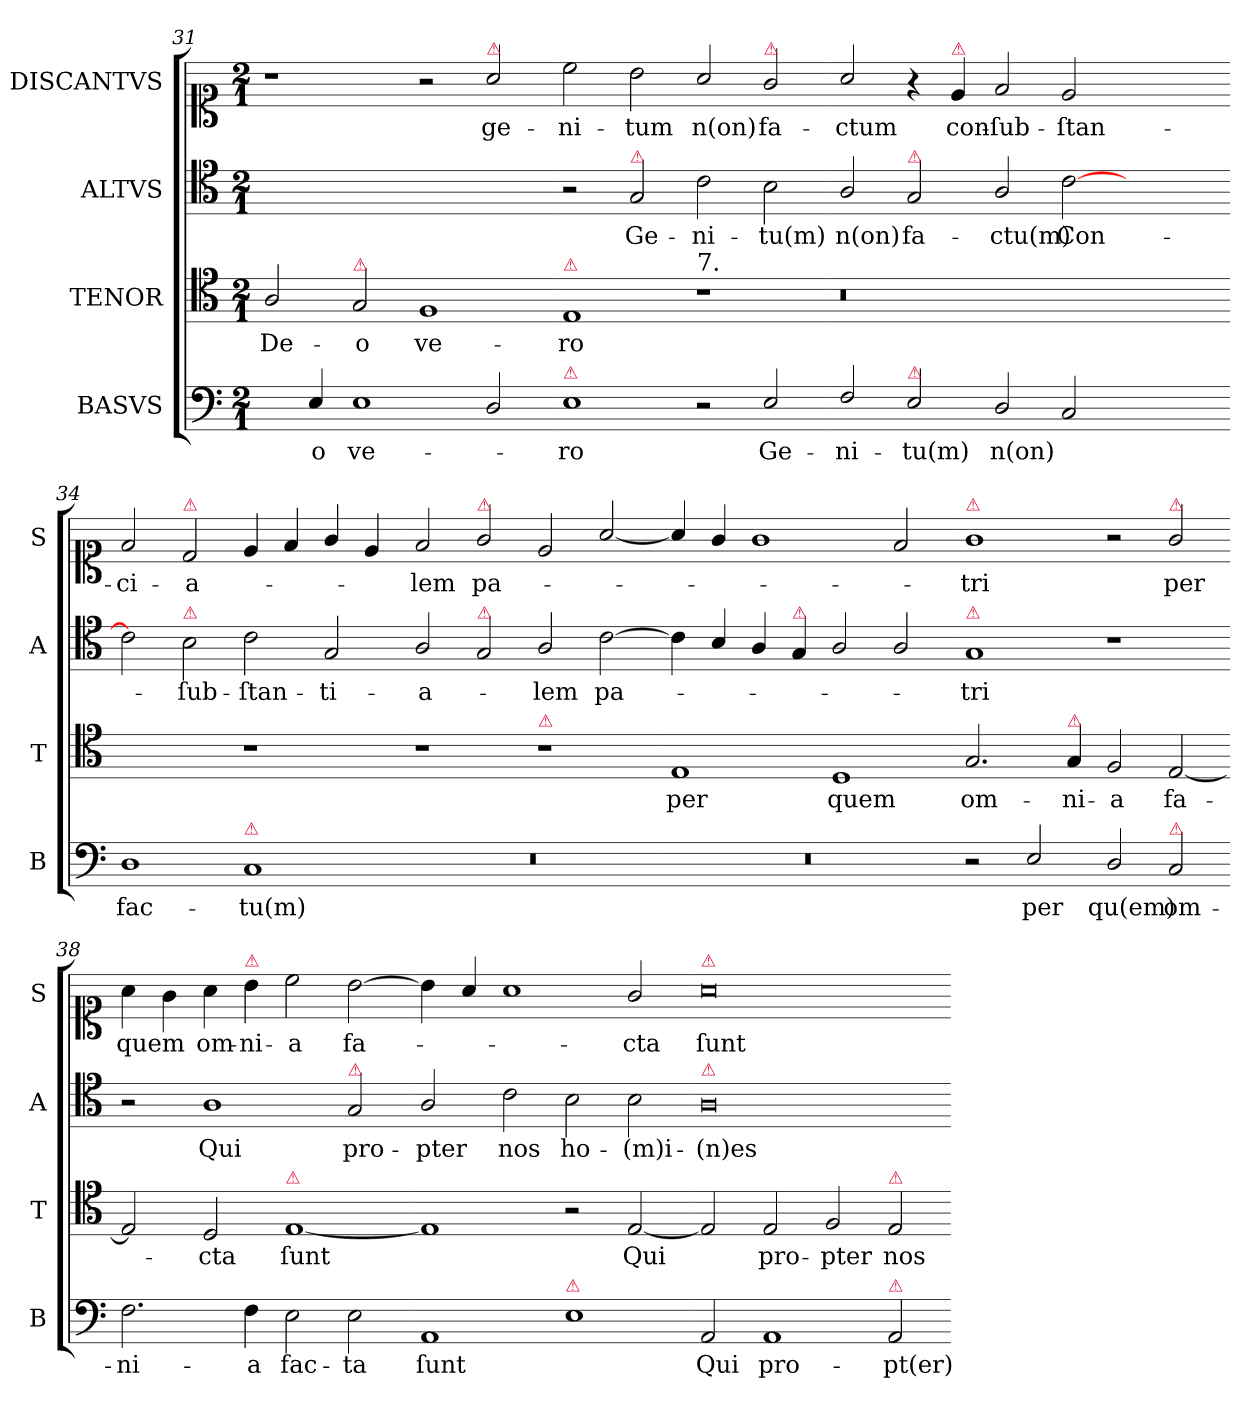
**kern	**text	**kern	**text	**kern	**text	**kern	**text
*part4	*part4	*part3	*part3	*part2	*part2	*part1	*part1
*staff4	*staff4	*staff3	*staff3	*staff2	*staff2	*staff1	*staff1
*I"BASVS	*	*I"TENOR	*	*I"ALTVS	*	*I"DISCANTVS	*
*I'B	*	*I'T	*	*I'A	*	*I'S	*
*clefF4	*	*clefC4	*	*clefC4	*	*clefC1	*
*k[]	*	*k[]	*	*k[]	*	*k[]	*
*a:	*	*a:	*	*a:	*	*a:	*
*M2/1	*	*M2/1	*	*M2/1	*	*M2/1	*
=31	=31	=31	=31	=31	=31	=31	=31
4ryy	.	2A/	De-	0ryy	.	1r	.
4E/	-o	.	.	.	.	.	.
!	!	!LO:TX:a:color=crimson:t=⚠	!	!	!	!	!
1E	ve-	2G/	-o	.	.	.	.
.	.	1F	ve-	.	.	2r	.
!	!	!	!	!	!	!LO:TX:a:color=crimson:t=⚠	!
2D/	.	.	.	.	.	2a/	ge-
=32-	=32-	=32-	=32-	=32-	=32-	=32-	=32-
!	!	!LO:TX:a:color=crimson:t=⚠	!	!	!	!	!
!LO:TX:a:color=crimson:t=⚠	!	!	!	!	!	!	!
1E	-ro	1E	-ro	2r	.	2cc\	-ni-
!	!	!	!	!LO:TX:a:color=crimson:t=⚠	!	!	!
.	.	.	.	2G/	Ge-	2b\	-tum
!	!	!LO:TX:a:t=7.	!	!	!	!	!
2r	.	1r	.	2c\	-ni-	2a/	n(on)
!	!	!	!	!	!	!LO:TX:a:color=crimson:t=⚠	!
2E/	Ge-	.	.	2B\	-tu(m)	2g/	fa-
=33-	=33-	=33-	=33-	=33-	=33-	=33-	=33-
2F/	-ni-	0.r	.	2A/	n(on)	2a/	-ctum
!	!	!	!	!LO:TX:a:color=crimson:t=⚠	!	!	!
!LO:TX:a:color=crimson:t=⚠	!	!	!	!	!	!	!
2E/	-tu(m)	.	.	2G/	fa-	4r	.
!	!	!	!	!	!	!LO:TX:a:color=crimson:t=⚠	!
.	.	.	.	.	.	4e/	con-
2D/	n(on)	.	.	2A/	-ctu(m)	2f/	-ſub-
2C/	.	.	.	[2c\	Con-	2e/	-ſtan-
1ryy	.	.	.	1ryy	.	1ryy	.
=34-	=34-	=34-	=34-	=34-	=34-	=34-	=34-
1D	fac-	1ryy	.	2c\]	.	2f/	-ci-
!	!	!	!	!	!	!LO:TX:a:color=crimson:t=⚠	!
!	!	!	!	!LO:TX:a:color=crimson:t=⚠	!	!	!
.	.	.	.	2B\	-ſub-	2d/	-a-
!LO:TX:a:color=crimson:t=⚠	!	!	!	!	!	!	!
1C	-tu(m)	1r	.	2c\	-ſtan-	4e/	.
.	.	.	.	.	.	4f/	.
.	.	.	.	2G/	-ti-	4g/	.
.	.	.	.	.	.	4e/	.
=35-	=35-	=35-	=35-	=35-	=35-	=35-	=35-
0r	.	1r	.	2A/	-a-	2f/	-lem
!	!	!	!	!	!	!LO:TX:a:color=crimson:t=⚠	!
!	!	!	!	!LO:TX:a:color=crimson:t=⚠	!	!	!
.	.	.	.	2G/	.	2g/	pa-
!	!	!LO:TX:a:color=crimson:t=⚠	!	!	!	!	!
.	.	1r	.	2A/	-lem	2e/	.
.	.	.	.	[2c\	pa-	[2a/	.
=36-	=36-	=36-	=36-	=36-	=36-	=36-	=36-
0r	.	1E	per	4c\]	.	4a/]	.
.	.	.	.	4B/	.	4g/	.
.	.	.	.	4A/	.	1g	.
!	!	!	!	!LO:TX:a:color=crimson:t=⚠	!	!	!
.	.	.	.	4G/	.	.	.
.	.	1D	quem	2A/	.	.	.
.	.	.	.	2A/	.	2f/	.
=37-	=37-	=37-	=37-	=37-	=37-	=37-	=37-
!	!	!	!	!	!	!LO:TX:a:color=crimson:t=⚠	!
!	!	!	!	!LO:TX:a:color=crimson:t=⚠	!	!	!
2r	.	2.G/	om-	1G	-tri	1g	-tri
2E/	per	.	.	.	.	.	.
!	!	!LO:TX:a:color=crimson:t=⚠	!	!	!	!	!
.	.	4G/	-ni-	.	.	.	.
2D/	qu(em)	2F/	-a	1r	.	2r	.
!	!	!	!	!	!	!LO:TX:a:color=crimson:t=⚠	!
!LO:TX:a:color=crimson:t=⚠	!	!	!	!	!	!	!
2C/	om-	[2E/	fa-	.	.	2g/	per
=38-	=38-	=38-	=38-	=38-	=38-	=38-	=38-
2.F\	-ni-	2E/]	.	2r	.	4a\	quem
.	.	.	.	.	.	4g\	.
.	.	2D/	-cta	1A	Qui	4a\	om-
!	!	!	!	!	!	!LO:TX:a:color=crimson:t=⚠	!
4F\	-a	.	.	.	.	4b\	-ni-
!	!	!LO:TX:a:color=crimson:t=⚠	!	!	!	!	!
2E\	fac-	[1E	ſunt	.	.	2cc\	-a
!	!	!	!	!LO:TX:a:color=crimson:t=⚠	!	!	!
2E\	-ta	.	.	2G/	pro-	[2b\	fa-
=39-	=39-	=39-	=39-	=39-	=39-	=39-	=39-
1AA	ſunt	1E]	.	2A/	-pter	4b\]	.
.	.	.	.	.	.	4a/	.
.	.	.	.	2c\	nos	1a	.
!LO:TX:a:color=crimson:t=⚠	!	!	!	!	!	!	!
1E	.	2r	.	2B\	ho-	.	.
.	.	[2E/	Qui	2B\	-(m)i-	2g/	-cta
=40-	=40-	=40-	=40-	=40-	=40-	=40-	=40-
!	!	!	!	!	!	!LO:TX:a:color=crimson:t=⚠	!
!	!	!	!	!LO:TX:a:color=crimson:t=⚠	!	!	!
2AA/	Qui	2E/]	.	0A	-(n)es	0a	ſunt
1AA	pro-	2E/	pro-	.	.	.	.
.	.	2F/	-pter	.	.	.	.
!	!	!LO:TX:a:color=crimson:t=⚠	!	!	!	!	!
!LO:TX:a:color=crimson:t=⚠	!	!	!	!	!	!	!
2AA/	-pt(er)	2E/	nos	.	.	.	.
=-	=-	=-	=-	=-	=-	=-	=-
*-	*-	*-	*-	*-	*-	*-	*-
